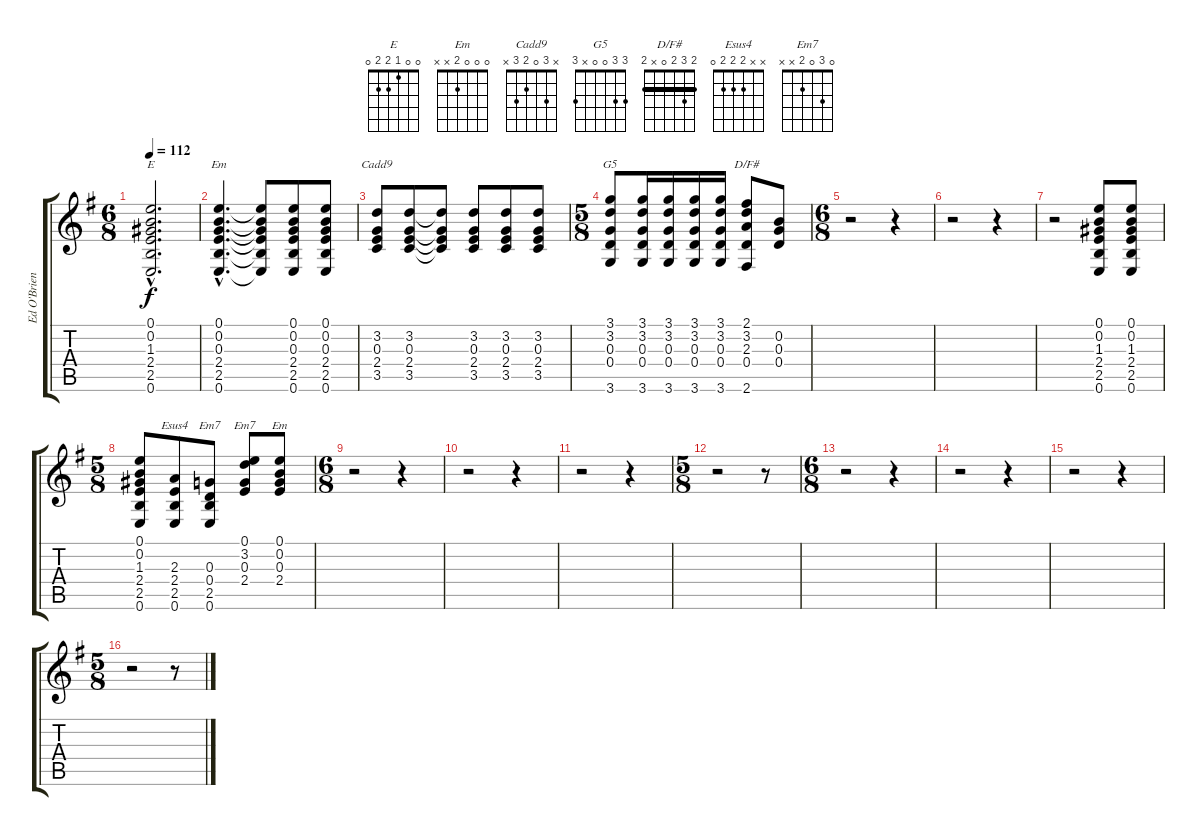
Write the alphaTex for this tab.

\track ("Ed O'Brien (Dist)" "Ed O'Brien") {instrument distortionguitar}
\staff {score tabs}
\tuning (E4 B3 G3 D3 A2 E2) {hide}
\chord ("E" 0 0 1 2 2 0)
\chord ("Em" 0 0 0 2 2 0)
\chord ("Cadd9" x 3 0 2 3 x)
\chord ("G5" 3 3 0 0 x 3)
\chord ("D/F#" 2 3 2 0 x 2) {barre 2}
\chord ("Esus4" x x 2 2 2 0)
\chord ("Em7" x x 0 0 2 0)
\chord ("Em7" 0 3 0 2 x x)
\chord ("Em" 0 0 0 2 x x)
\ts (6 8)
\tempo 112
\clef g2
\ks g
(0.1{hac} 0.2{hac} 1.3{hac} 2.4{hac} 2.5{hac} 0.6{hac}).2{d ch "E" dy f} |
(0.1{hac} 0.2{hac} 0.3{hac} 2.4{hac} 2.5{hac} 0.6{hac}).4{d ch "Em"} (0.1{t} 0.2{t} 0.3{t} 2.4{t} 2.5{t} 0.6{t}).8 (0.1 0.2 0.3 2.4 2.5 0.6).8 (0.1 0.2 0.3 2.4 2.5 0.6).8 |
(3.2 0.3 2.4 3.5).8{ch "Cadd9"} (3.2 0.3 2.4 3.5).8 (3.2{t} 0.3{t} 2.4{t} 3.5{t}).8 (3.2 0.3 2.4 3.5).8 (3.2 0.3 2.4 3.5).8 (3.2 0.3 2.4 3.5).8 |
\ts (5 8)
(3.1 3.2 0.3 0.4 3.6).8{ch "G5"} (3.1 3.2 0.3 0.4 3.6).16 (3.1 3.2 0.3 0.4 3.6).16 (3.1 3.2 0.3 0.4 3.6).16 (3.1 3.2 0.3 0.4 3.6).16 (2.1 3.2 2.3 0.4 2.6).8{ch "D/F#"} (0.2 0.3 0.4).8 |
\ts (6 8)
r.2 r.4 |
r.2 r.4 |
r.2 (0.1 0.2 1.3 2.4 2.5 0.6).8 (0.1 0.2 1.3 2.4 2.5 0.6).8 |
\ts (5 8)
(0.1 0.2 1.3 2.4 2.5 0.6).8 (2.3 2.4 2.5 0.6).8{ch "Esus4"} (0.3 0.4 2.5 0.6).8{ch "Em7"} (0.1 3.2 0.3 2.4).8{ch "Em7"} (0.1 0.2 0.3 2.4).8{ch "Em"} |
\ts (6 8)
r.2 r.4 |
r.2 r.4 |
r.2 r.4 |
\ts (5 8)
r.2 r.8 |
\ts (6 8)
r.2 r.4 |
r.2 r.4 |
r.2 r.4 |
\ts (5 8)
r.2 r.8
